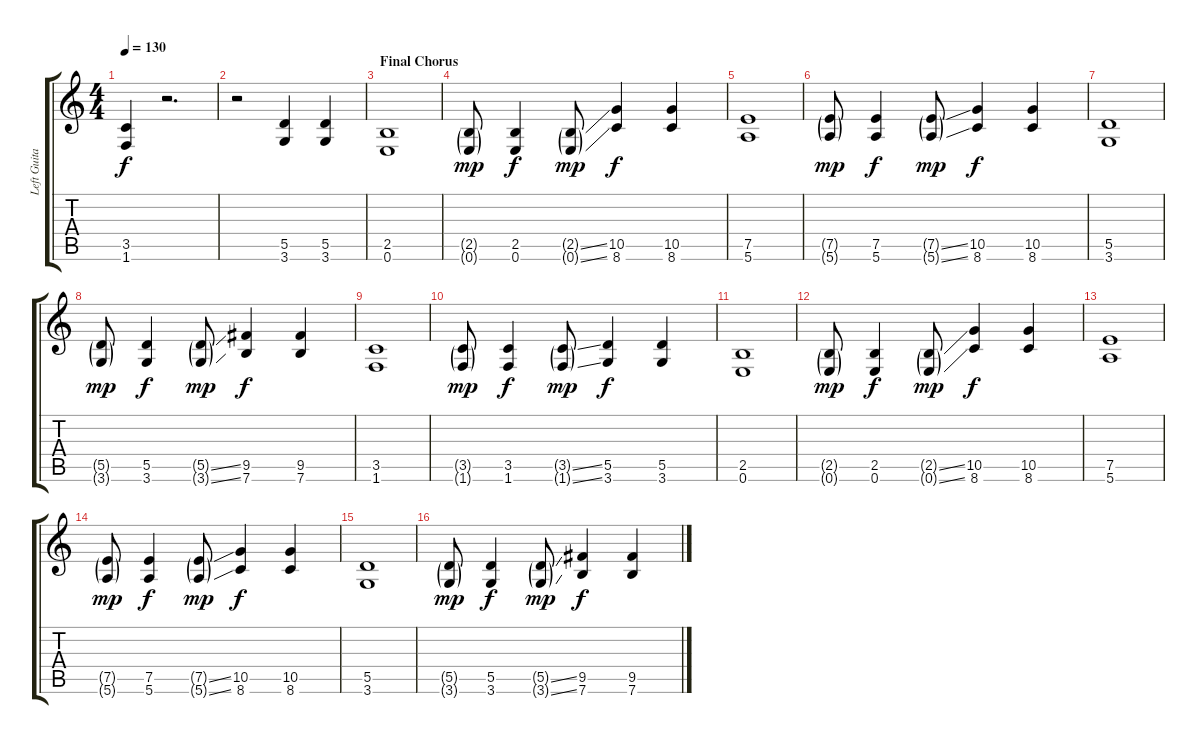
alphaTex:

\track ("Left Guitar" "Left Guita") {instrument distortionguitar}
\staff {score tabs}
\tuning (E4 B3 G3 D3 A2 E2) {hide}
\ts (4 4)
\tempo 130
\clef g2
\ks c
(3.5 1.6).4{dy f} r.2{d} |
r.2 (5.5 3.6).4 (5.5 3.6).4 |
\section ("" "Final Chorus")
(2.5 0.6).1 |
(2.5{g} 0.6{g}).8{dy mp} (2.5 0.6).4{dy f} (2.5{ss g} 0.6{ss g}).8{dy mp} (10.5 8.6).4{dy f} (10.5 8.6).4 |
(7.5 5.6).1 |
(7.5{g} 5.6{g}).8{dy mp} (7.5 5.6).4{dy f} (7.5{ss g} 5.6{ss g}).8{dy mp} (10.5 8.6).4{dy f} (10.5 8.6).4 |
(5.5 3.6).1 |
(5.5{g} 3.6{g}).8{dy mp} (5.5 3.6).4{dy f} (5.5{ss g} 3.6{ss g}).8{dy mp} (9.5 7.6).4{dy f} (9.5 7.6).4 |
(3.5 1.6).1 |
(3.5{g} 1.6{g}).8{dy mp} (3.5 1.6).4{dy f} (3.5{ss g} 1.6{ss g}).8{dy mp} (5.5 3.6).4{dy f} (5.5 3.6).4 |
(2.5 0.6).1 |
(2.5{g} 0.6{g}).8{dy mp} (2.5 0.6).4{dy f} (2.5{ss g} 0.6{ss g}).8{dy mp} (10.5 8.6).4{dy f} (10.5 8.6).4 |
(7.5 5.6).1 |
(7.5{g} 5.6{g}).8{dy mp} (7.5 5.6).4{dy f} (7.5{ss g} 5.6{ss g}).8{dy mp} (10.5 8.6).4{dy f} (10.5 8.6).4 |
(5.5 3.6).1 |
(5.5{g} 3.6{g}).8{dy mp} (5.5 3.6).4{dy f} (5.5{ss g} 3.6{ss g}).8{dy mp} (9.5 7.6).4{dy f} (9.5 7.6).4
